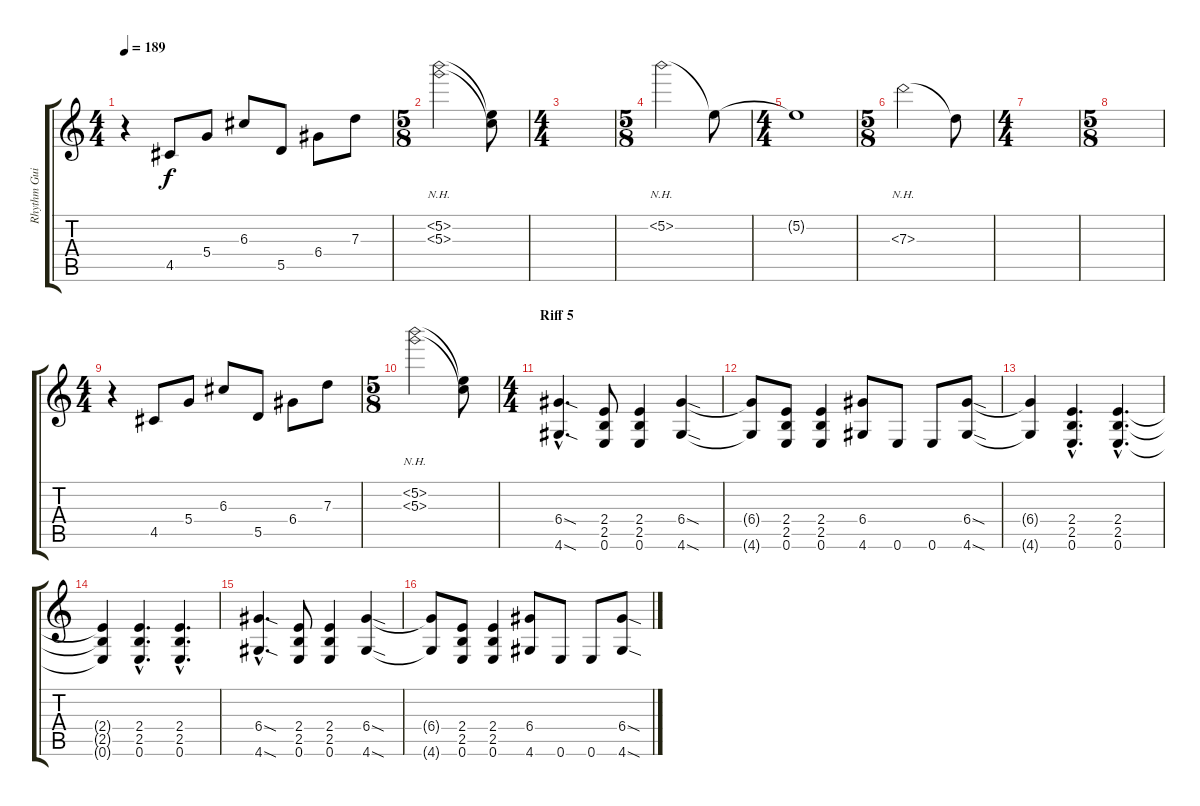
\track ("Rhythm Guitar 2" "Rhythm Gui") {instrument distortionguitar}
\staff {score tabs}
\tuning (E4 B3 G3 D3 A2 E2) {hide}
\ts (4 4)
\tempo 189
\clef g2
\ks c
r.4{dy f} 4.5.8 5.4.8 6.3.8 5.5.8 6.4.8 7.3.8 |
\ts (5 8)
(5.2{nh} 5.3{nh}).2 (5.2{t} 5.3{t}).8 |
\ts (4 4)
|
\ts (5 8)
5.2{nh}.2{instrument electricguitarclean} 5.2{t}.8 |
\ts (4 4)
5.2{t}.1 |
\ts (5 8)
7.3{nh}.2 7.3{t}.8 |
\ts (4 4)
|
\ts (5 8)
|
\ts (4 4)
r.4 4.5.8 5.4.8 6.3.8 5.5.8 6.4.8 7.3.8 |
\ts (5 8)
(5.2{nh} 5.3{nh}).2 (5.2{t} 5.3{t}).8 |
\ts (4 4)
\section ("" "Riff 5")
(6.4{sod hac} 4.6{sod hac}).4{d instrument distortionguitar} (2.4 2.5 0.6).8 (2.4 2.5 0.6).4 (6.4{sod} 4.6{sod}).4 |
(6.4{t} 4.6{t}).8 (2.4 2.5 0.6).8 (2.4 2.5 0.6).4 (6.4 4.6).8 0.6.8 0.6.8 (6.4{sod} 4.6{sod}).8 |
(6.4{t} 4.6{t}).4 (2.4{hac} 2.5{hac} 0.6{hac}).4{d} (2.4{hac} 2.5{hac} 0.6{hac}).4{d} |
(2.4{t} 2.5{t} 0.6{t}).4 (2.4{hac} 2.5{hac} 0.6{hac}).4{d} (2.4{hac} 2.5{hac} 0.6{hac}).4{d} |
(6.4{sod hac} 4.6{sod hac}).4{d} (2.4 2.5 0.6).8 (2.4 2.5 0.6).4 (6.4{sod} 4.6{sod}).4 |
(6.4{t} 4.6{t}).8 (2.4 2.5 0.6).8 (2.4 2.5 0.6).4 (6.4 4.6).8 0.6.8 0.6.8 (6.4{sod} 4.6{sod}).8
